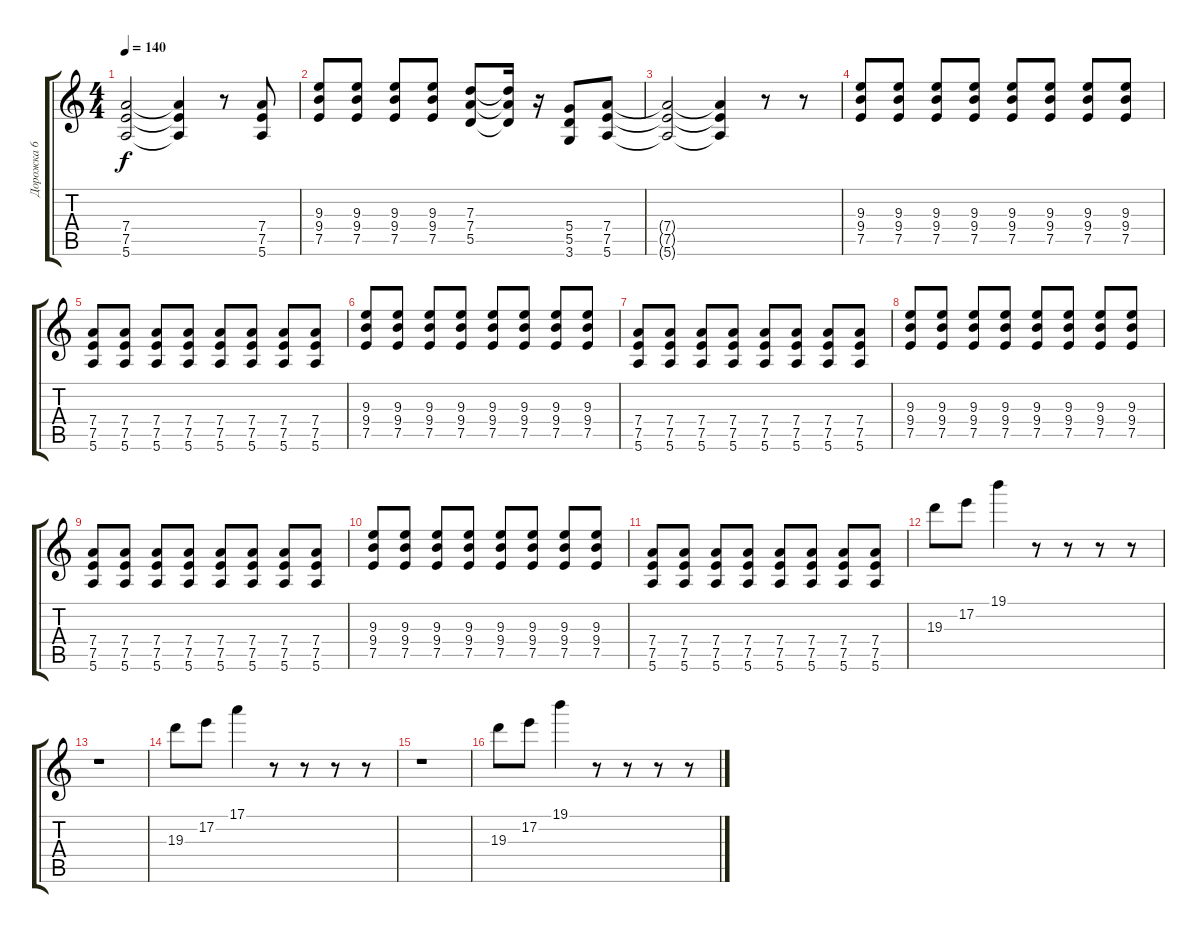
\track ("Дорожка 6" "Дорожка 6") {instrument overdrivenguitar}
\staff {score tabs}
\tuning (E4 B3 G3 D3 A2 E2) {hide}
\ts (4 4)
\tempo 140
\clef g2
\ks c
(7.4{t} 7.5{t} 5.6{t}).2{dy f} (7.4{t} 7.5{t} 5.6{t}).4 r.8 (7.4 7.5 5.6).8 |
(9.3 9.4 7.5).8 (9.3 9.4 7.5).8 (9.3 9.4 7.5).8 (9.3 9.4 7.5).8 (7.3 7.4 5.5).8 (7.3{t} 7.4{t} 5.5{t}).16 r.16 (5.4 5.5 3.6).8 (7.4 7.5 5.6).8 |
(7.4{t} 7.5{t} 5.6{t}).2 (7.4{t} 7.5{t} 5.6{t}).4 r.8 r.8 |
(9.3 9.4 7.5).8 (9.3 9.4 7.5).8 (9.3 9.4 7.5).8 (9.3 9.4 7.5).8 (9.3 9.4 7.5).8 (9.3 9.4 7.5).8 (9.3 9.4 7.5).8 (9.3 9.4 7.5).8 |
(7.4 7.5 5.6).8 (7.4 7.5 5.6).8 (7.4 7.5 5.6).8 (7.4 7.5 5.6).8 (7.4 7.5 5.6).8 (7.4 7.5 5.6).8 (7.4 7.5 5.6).8 (7.4 7.5 5.6).8 |
(9.3 9.4 7.5).8 (9.3 9.4 7.5).8 (9.3 9.4 7.5).8 (9.3 9.4 7.5).8 (9.3 9.4 7.5).8 (9.3 9.4 7.5).8 (9.3 9.4 7.5).8 (9.3 9.4 7.5).8 |
(7.4 7.5 5.6).8 (7.4 7.5 5.6).8 (7.4 7.5 5.6).8 (7.4 7.5 5.6).8 (7.4 7.5 5.6).8 (7.4 7.5 5.6).8 (7.4 7.5 5.6).8 (7.4 7.5 5.6).8 |
(9.3 9.4 7.5).8 (9.3 9.4 7.5).8 (9.3 9.4 7.5).8 (9.3 9.4 7.5).8 (9.3 9.4 7.5).8 (9.3 9.4 7.5).8 (9.3 9.4 7.5).8 (9.3 9.4 7.5).8 |
(7.4 7.5 5.6).8 (7.4 7.5 5.6).8 (7.4 7.5 5.6).8 (7.4 7.5 5.6).8 (7.4 7.5 5.6).8 (7.4 7.5 5.6).8 (7.4 7.5 5.6).8 (7.4 7.5 5.6).8 |
(9.3 9.4 7.5).8 (9.3 9.4 7.5).8 (9.3 9.4 7.5).8 (9.3 9.4 7.5).8 (9.3 9.4 7.5).8 (9.3 9.4 7.5).8 (9.3 9.4 7.5).8 (9.3 9.4 7.5).8 |
(7.4 7.5 5.6).8 (7.4 7.5 5.6).8 (7.4 7.5 5.6).8 (7.4 7.5 5.6).8 (7.4 7.5 5.6).8 (7.4 7.5 5.6).8 (7.4 7.5 5.6).8 (7.4 7.5 5.6).8 |
19.3.8{volume 13 instrument overdrivenguitar} 17.2.8 19.1.4 r.8 r.8 r.8 r.8 |
r.1 |
19.3.8 17.2.8 17.1.4 r.8 r.8 r.8 r.8 |
r.1 |
19.3.8 17.2.8 19.1.4 r.8 r.8 r.8 r.8
